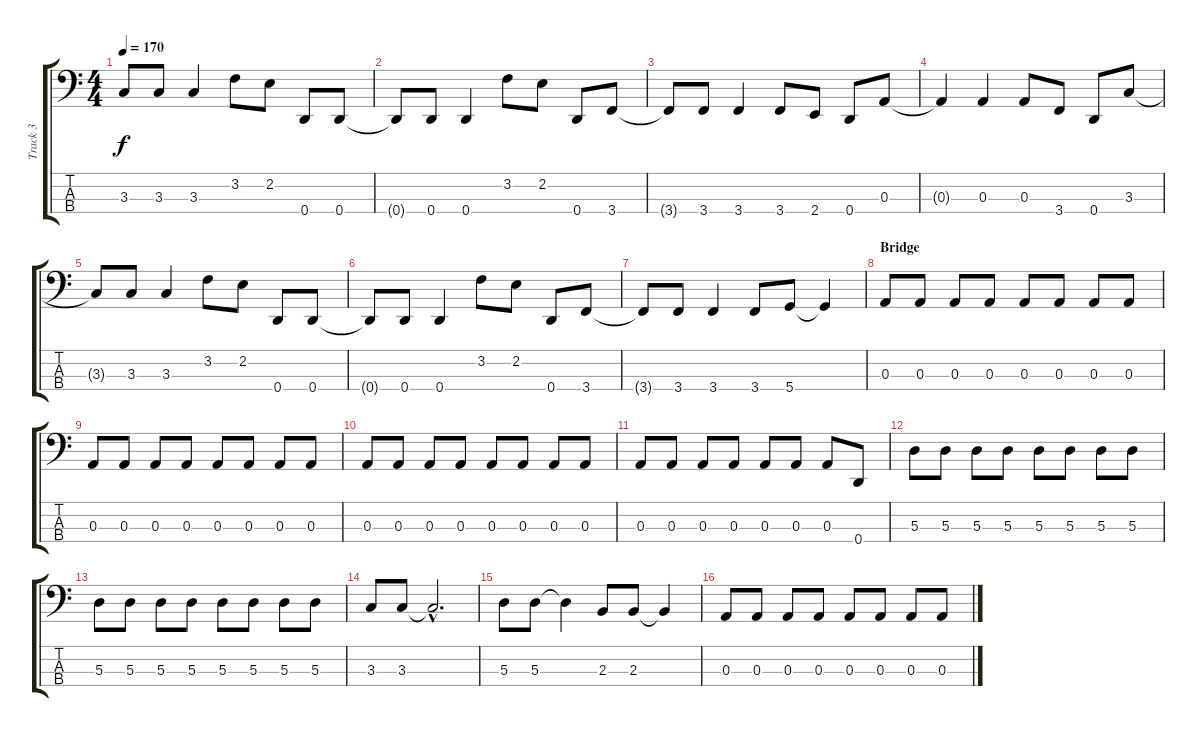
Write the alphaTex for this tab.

\track ("Track 3" "Track 3") {instrument electricbasspick}
\staff {score tabs}
\tuning (G2 D2 A1 D1) {hide}
\ts (4 4)
\tempo 170
\clef f4
\ks c
3.3{t}.8{dy f} 3.3.8 3.3.4 3.2.8 2.2.8 0.4.8 0.4.8 |
0.4{t}.8 0.4.8 0.4.4 3.2.8 2.2.8 0.4.8 3.4.8 |
3.4{t}.8 3.4.8 3.4.4 3.4.8 2.4.8 0.4.8 0.3.8 |
0.3{t}.4 0.3.4 0.3.8 3.4.8 0.4.8 3.3.8 |
3.3{t}.8 3.3.8 3.3.4 3.2.8 2.2.8 0.4.8 0.4.8 |
0.4{t}.8 0.4.8 0.4.4 3.2.8 2.2.8 0.4.8 3.4.8 |
3.4{t}.8 3.4.8 3.4.4 3.4.8 5.4.8 5.4{t}.4 |
\section ("" "Bridge")
0.3.8 0.3.8 0.3.8 0.3.8 0.3.8 0.3.8 0.3.8 0.3.8 |
0.3.8 0.3.8 0.3.8 0.3.8 0.3.8 0.3.8 0.3.8 0.3.8 |
0.3.8 0.3.8 0.3.8 0.3.8 0.3.8 0.3.8 0.3.8 0.3.8 |
0.3.8 0.3.8 0.3.8 0.3.8 0.3.8 0.3.8 0.3.8 0.4.8 |
5.3.8 5.3.8 5.3.8 5.3.8 5.3.8 5.3.8 5.3.8 5.3.8 |
5.3.8 5.3.8 5.3.8 5.3.8 5.3.8 5.3.8 5.3.8 5.3.8 |
3.3.8 3.3.8 3.3{hac t}.2{d} |
5.3.8 5.3.8 5.3{t}.4 2.3.8 2.3.8 2.3{t}.4 |
0.3.8 0.3.8 0.3.8 0.3.8 0.3.8 0.3.8 0.3.8 0.3.8
